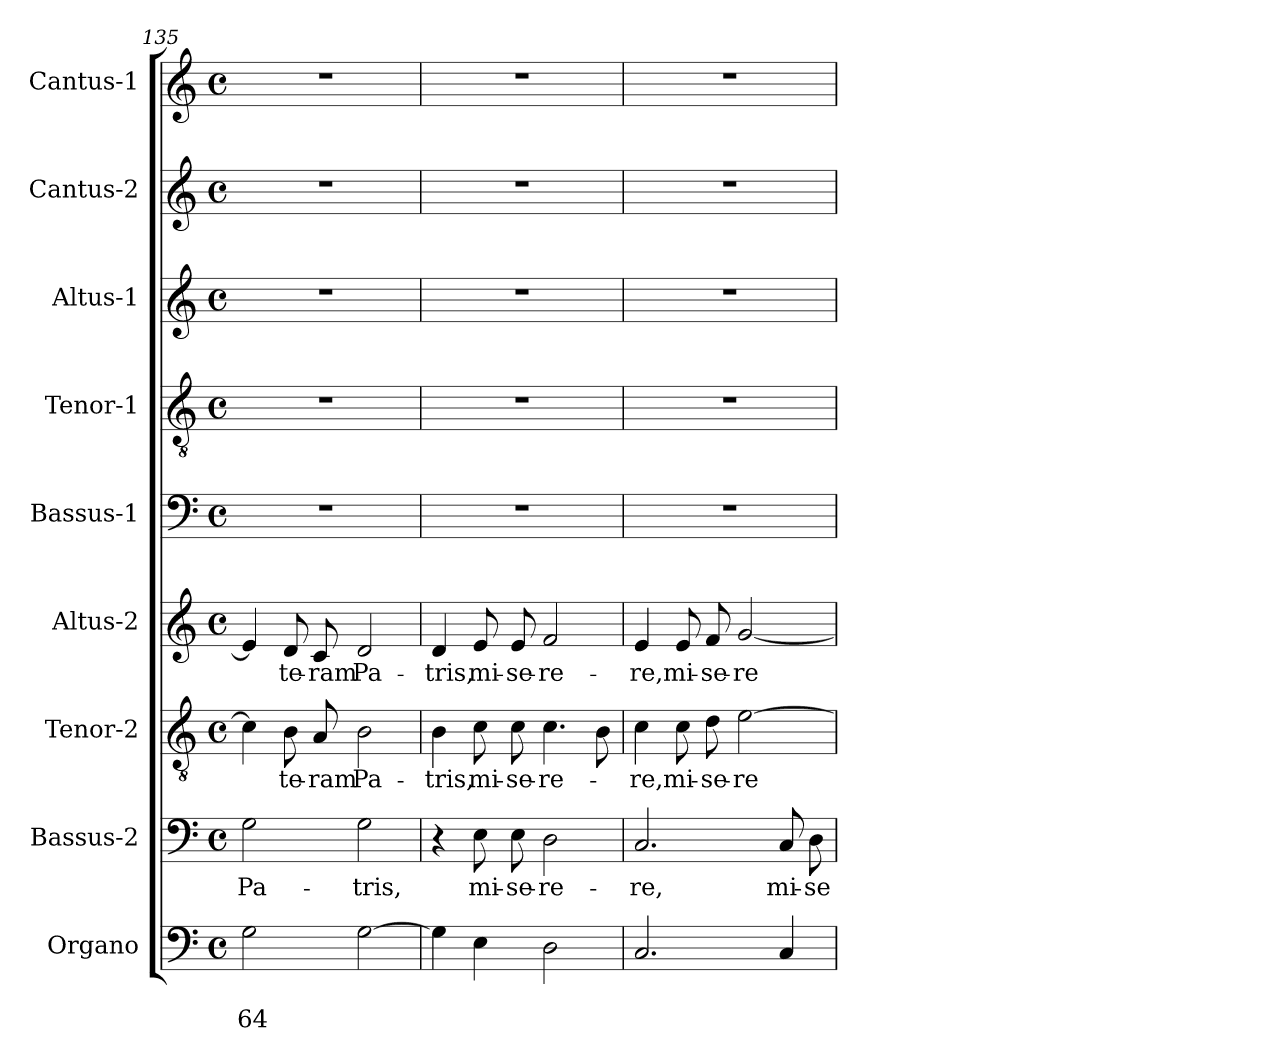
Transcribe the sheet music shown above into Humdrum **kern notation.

**kern	**text	**text	**kern	**text	**kern	**text	**kern	**text	**kern	**kern	**kern	**kern	**kern
*part9	*part9	*part9	*part8	*part8	*part7	*part7	*part6	*part6	*part5	*part4	*part3	*part2	*part1
*staff9	*staff9	*staff9	*staff8	*staff8	*staff7	*staff7	*staff6	*staff6	*staff5	*staff4	*staff3	*staff2	*staff1
*I"Organo	*	*	*I"Bassus-2	*	*I"Tenor-2	*	*I"Altus-2	*	*I"Bassus-1	*I"Tenor-1	*I"Altus-1	*I"Cantus-2	*I"Cantus-1
*I'Og	*	*	*I'B2	*	*	*	*I'A2	*	*I'B1	*I'T1	*I'A1	*I'C2	*I'C1
*clefF4	*	*	*clefF4	*	*clefGv2	*	*clefG2	*	*clefF4	*clefGv2	*clefG2	*clefG2	*clefG2
*k[]	*	*	*k[]	*	*k[]	*	*k[]	*	*k[]	*k[]	*k[]	*k[]	*k[]
*C:	*	*	*C:	*	*C:	*	*C:	*	*C:	*C:	*C:	*C:	*C:
*M4/4	*	*	*M4/4	*	*M4/4	*	*M4/4	*	*M4/4	*M4/4	*M4/4	*M4/4	*M4/4
*met(c)	*	*	*met(c)	*	*met(c)	*	*met(c)	*	*met(c)	*met(c)	*met(c)	*met(c)	*met(c)
=135	=135	=135	=135	=135	=135	=135	=135	=135	=135	=135	=135	=135	=135
!	!	!LO:LY:b	!	!	!	!	!	!	!	!	!	!	!
!	!	!	!	!LO:LY:b	!	!	!	!	!	!	!	!	!
2G\	.	64	2G\	Pa-	4c\]	.	4e/]	.	1r	1r	1r	1r	1r
!	!	!	!	!	!	!LO:LY:b	!	!	!	!	!	!	!
!	!	!	!	!	!	!	!	!LO:LY:b	!	!	!	!	!
.	.	.	.	.	8B\	-te-	8d/	-te-	.	.	.	.	.
!	!	!	!	!	!	!LO:LY:b	!	!	!	!	!	!	!
!	!	!	!	!	!	!	!	!LO:LY:b	!	!	!	!	!
.	.	.	.	.	8A/	-ram	8c/	-ram	.	.	.	.	.
!	!	!	!	!LO:LY:b	!	!	!	!	!	!	!	!	!
!	!	!	!	!	!	!LO:LY:b	!	!	!	!	!	!	!
!	!	!	!	!	!	!	!	!LO:LY:b	!	!	!	!	!
[2G\	.	.	2G\	-tris,	2B\	Pa-	2d/	Pa-	.	.	.	.	.
=136	=136	=136	=136	=136	=136	=136	=136	=136	=136	=136	=136	=136	=136
!	!	!	!	!	!	!LO:LY:b	!	!	!	!	!	!	!
!	!	!	!	!	!	!	!	!LO:LY:b	!	!	!	!	!
4G\]	.	.	4r	.	4B\	-tris,	4d/	-tris,	1r	1r	1r	1r	1r
!	!	!	!	!LO:LY:b	!	!	!	!	!	!	!	!	!
!	!	!	!	!	!	!LO:LY:b	!	!	!	!	!	!	!
!	!	!	!	!	!	!	!	!LO:LY:b	!	!	!	!	!
4E\	.	.	8E\	mi-	8c\	mi-	8e/	mi-	.	.	.	.	.
!	!	!	!	!LO:LY:b	!	!	!	!	!	!	!	!	!
!	!	!	!	!	!	!LO:LY:b	!	!	!	!	!	!	!
!	!	!	!	!	!	!	!	!LO:LY:b	!	!	!	!	!
.	.	.	8E\	-se-	8c\	-se-	8e/	-se-	.	.	.	.	.
!	!	!	!	!LO:LY:b	!	!	!	!	!	!	!	!	!
!	!	!	!	!	!	!LO:LY:b	!	!	!	!	!	!	!
!	!	!	!	!	!	!	!	!LO:LY:b	!	!	!	!	!
2D\	.	.	2D\	-re-	4.c\	-re-	2f/	-re-	.	.	.	.	.
.	.	.	.	.	8B\	.	.	.	.	.	.	.	.
!!LO:LB:g=z
=137	=137	=137	=137	=137	=137	=137	=137	=137	=137	=137	=137	=137	=137
!	!	!	!	!LO:LY:b	!	!	!	!	!	!	!	!	!
!	!	!	!	!	!	!LO:LY:b	!	!	!	!	!	!	!
!	!	!	!	!	!	!	!	!LO:LY:b	!	!	!	!	!
2.C/	.	.	2.C/	-re,	4c\	-re,	4e/	-re,	1r	1r	1r	1r	1r
!	!	!	!	!	!	!LO:LY:b	!	!	!	!	!	!	!
!	!	!	!	!	!	!	!	!LO:LY:b	!	!	!	!	!
.	.	.	.	.	8c\	mi-	8e/	mi-	.	.	.	.	.
!	!	!	!	!	!	!LO:LY:b	!	!	!	!	!	!	!
!	!	!	!	!	!	!	!	!LO:LY:b	!	!	!	!	!
.	.	.	.	.	8d\	-se-	8f/	-se-	.	.	.	.	.
!	!	!	!	!	!	!LO:LY:b	!	!	!	!	!	!	!
!	!	!	!	!	!	!	!	!LO:LY:b	!	!	!	!	!
.	.	.	.	.	[2e\	-re-	[2g/	-re-	.	.	.	.	.
!	!	!	!	!LO:LY:b	!	!	!	!	!	!	!	!	!
4C/	.	.	8C/	mi-	.	.	.	.	.	.	.	.	.
!	!	!	!	!LO:LY:b	!	!	!	!	!	!	!	!	!
.	.	.	8D\	-se-	.	.	.	.	.	.	.	.	.
=	=	=	=	=	=	=	=	=	=	=	=	=	=
*-	*-	*-	*-	*-	*-	*-	*-	*-	*-	*-	*-	*-	*-
